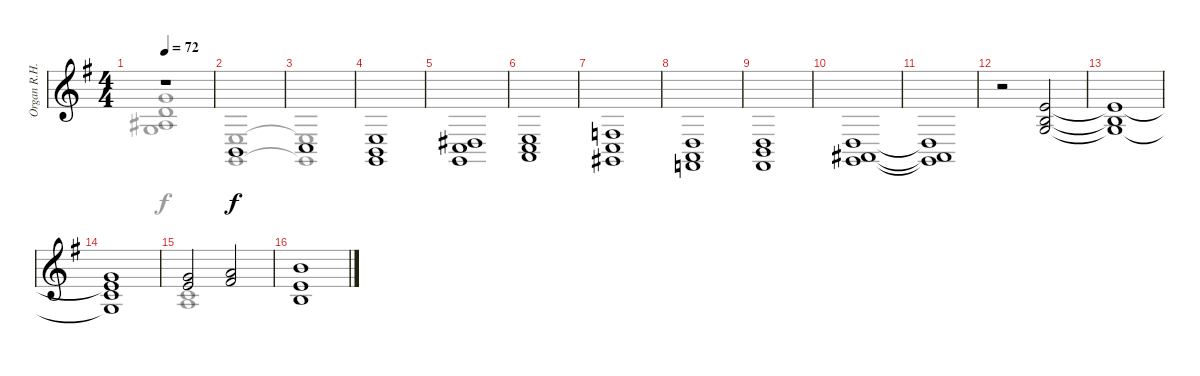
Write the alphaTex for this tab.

\track ("Organ R.H." "Organ R.H.") {instrument churchorgan}
\staff {score}
\tuning (E4 B3 G3 D3 A2 E2) {hide}
\voice
\ts (4 4)
\tempo 72
\clef g2
\ks eminor
r.1{dy f} |
2.5.1 |
3.5.1 |
(2.4 2.5 3.6).1 |
(1.4 3.5 3.6).1 |
(2.4 0.5 8.6).1 |
(3.4 3.5 4.6).1 |
(0.4 0.5 1.6).1 |
(0.4 2.5 2.6).1 |
(0.4 1.5 3.6).1 |
(0.4{t} 1.5{t} 3.6{t}).1 |
r.2 (0.1 0.2 0.3).2 |
(0.1{t} 0.2{t} 0.3{t}).1 |
(0.1{t} 1.2 0.3{t} 17.4).1 |
(0.1 8.2).2 (2.1 10.2).2 |
(0.1 0.2 16.3).1
\voice
\clef g2
\ottava regular
\simile none
\ks eminor
(3.1{t} 3.2{t} 0.3{t} 8.4{t}).1{dy f} |
(2.4 3.6).1 |
(2.4{t} 3.6{t}).1 |
|
|
|
|
|
|
|
|
|
|
|
(1.2 2.3).1 |
